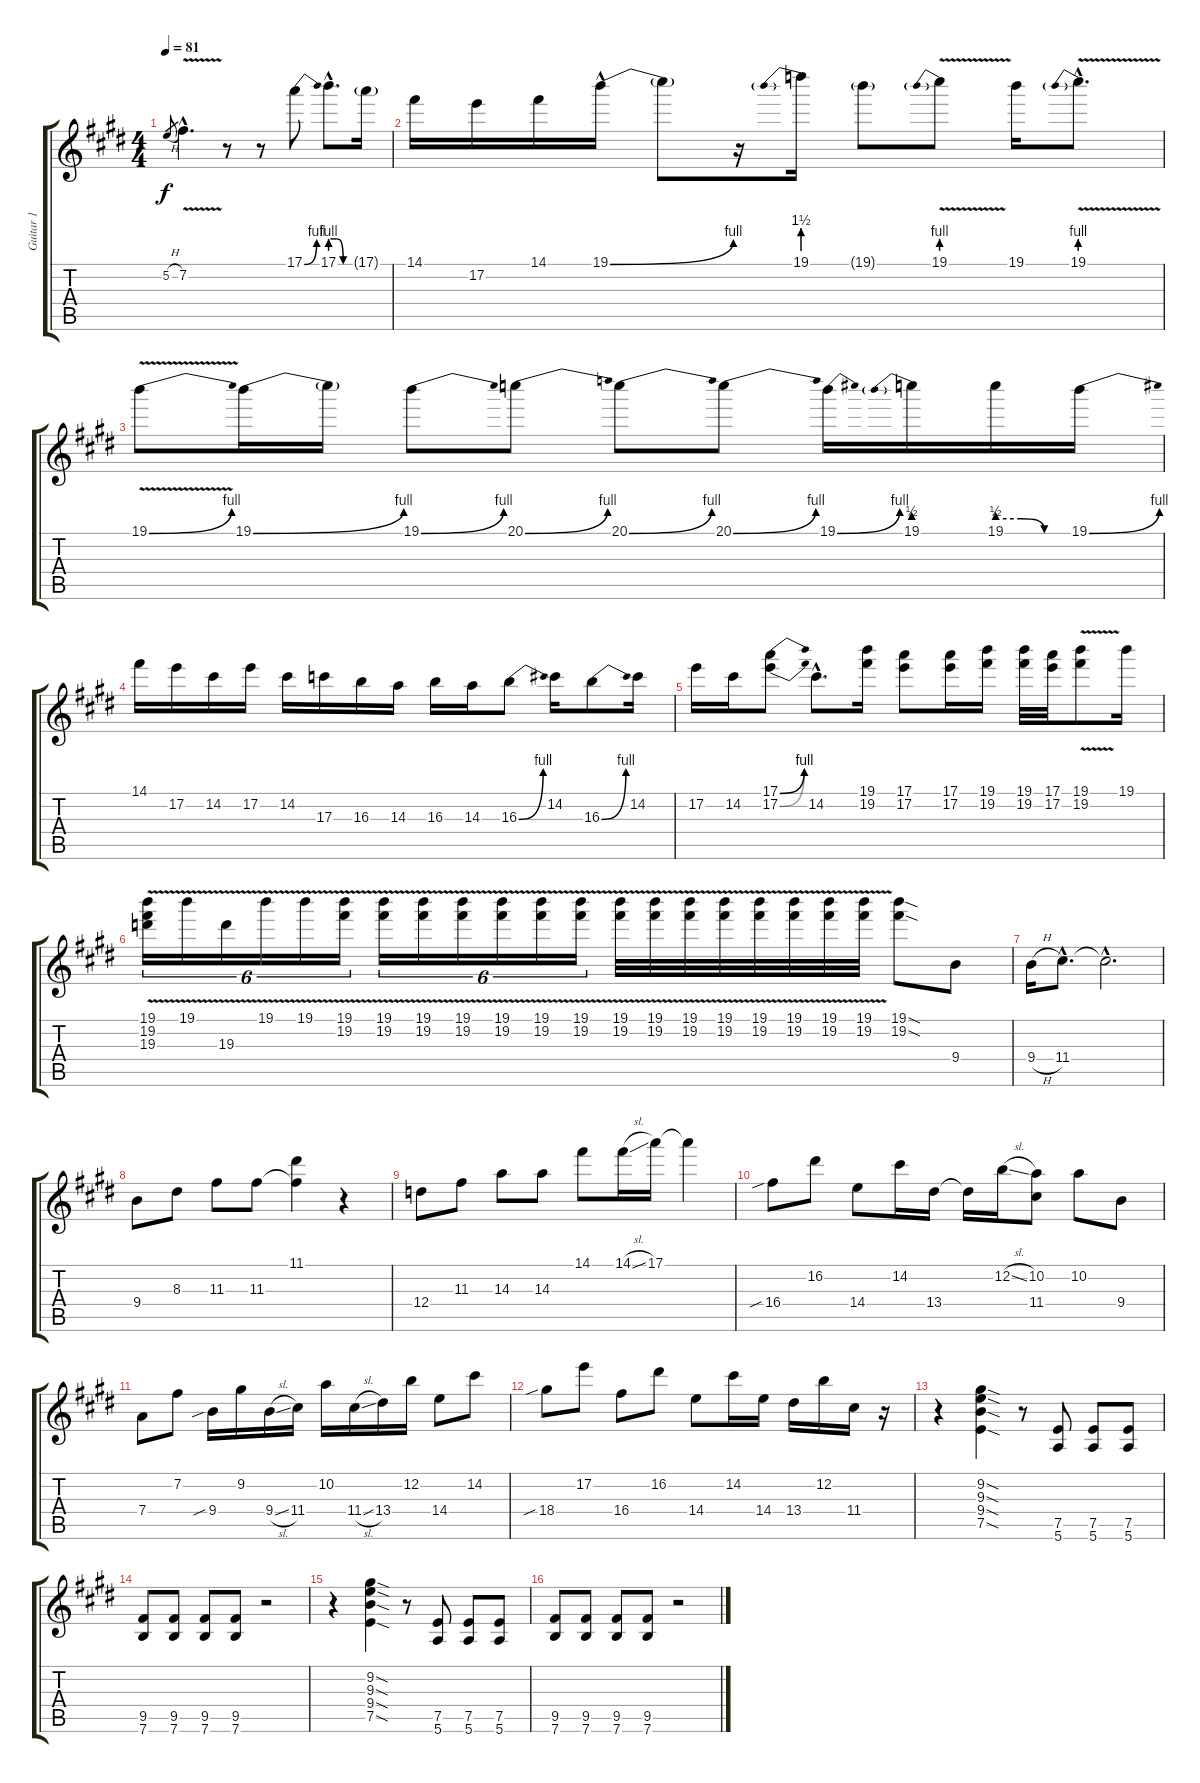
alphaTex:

\track ("Guitar 1" "Guitar 1") {instrument distortionguitar}
\staff {score tabs}
\tuning (E4 B3 G3 D3 A2 E2) {hide}
\ts (4 4)
\tempo 81
\clef g2
\ks c#minor
5.2{h}.8{gr dy f} 7.2{v hac}.4{d} r.8 r.8 17.1{be (bend 0 0 60 4)}.8 17.1{be (custom 0 4 20 4 40 0 60 0) hac}.8{d} 17.1{g}.16 |
14.1.16 17.2.16 14.1.16 19.1{be (bend 0 0 60 4) hac}.16 19.1{t}.8 r.16 19.1{be (prebend 0 6 60 6)}.16 19.1{g}.8 19.1{be (prebend 0 4 60 4) v}.8 19.1.16 19.1{be (prebend 0 4 60 4) v hac}.8{d} |
19.1{be (bend 0 0 60 4) v}.8 19.1{be (bend 0 0 60 4)}.16 19.1{t}.16 19.1{be (bend 0 0 60 4)}.8 20.1{be (bend 0 0 60 4)}.8 20.1{be (bend 0 0 60 4)}.8 20.1{be (bend 0 0 60 4)}.8 19.1{be (bend 0 0 60 4)}.16 19.1{be (prebend 0 2 60 2)}.16 19.1{be (custom 0 2 20 2 40 0 60 0)}.16 19.1{be (bend 0 0 60 4)}.16 |
14.1.16 17.2.16 14.2.16 17.2.16 14.2.16 17.3.16 16.3.16 14.3.16 16.3.16 14.3.16 16.3{be (bend 0 0 60 4)}.8 14.2.16 16.3{be (bend 0 0 60 4)}.8 14.2.16 |
17.2.16 14.2.16 (17.1{be (bend 0 0 60 4)} 17.2{be (bend 0 0 60 4)}).8 14.2{hac}.8{d} (19.1 19.2).16 (17.1 17.2).8 (17.1 17.2).16 (19.1 19.2).16 (19.1 19.2).32 (17.1 17.2).32 (19.1{v} 19.2).8 19.1.16 |
(19.1{v} 19.2 19.3).16{tu (6 4)} 19.1{v}.16{tu (6 4)} 19.3{v}.16{tu (6 4)} 19.1{v}.16{tu (6 4)} 19.1{v}.16{tu (6 4)} (19.1{v} 19.2).16{tu (6 4)} (19.1{v} 19.2).16{tu (6 4)} (19.1{v} 19.2).16{tu (6 4)} (19.1{v} 19.2).16{tu (6 4)} (19.1{v} 19.2).16{tu (6 4)} (19.1{v} 19.2).16{tu (6 4)} (19.1{v} 19.2).16{tu (6 4)} (19.1{v} 19.2).32 (19.1{v} 19.2).32 (19.1{v} 19.2).32 (19.1{v} 19.2).32 (19.1{v} 19.2).32 (19.1{v} 19.2).32 (19.1{v} 19.2).32 (19.1{v} 19.2).32 (19.1{sod} 19.2{sod}).8 9.4.8 |
9.4{h}.16 11.4{hac}.8{d} 11.4{hac t}.2{d} |
9.4.8 8.3.8 11.3.8 11.3.8 (11.1 11.3{t}).4 r.4 |
12.4.8 11.3.8 14.3.8 14.3.8 14.1.8 14.1{sl}.16 17.1.16 17.1{t}.4 |
16.4{sib}.8 16.2.8 14.4.8 14.2.16 13.4.16 13.4{t}.16 12.2{sl}.16 (10.2 11.4).8 10.2.8 9.4.8 |
7.4.8 7.2.8 9.4{sib}.16 9.2.16 9.4{sl}.16 11.4.16 10.2.16 11.4{sl}.16 13.4.16 12.2.16 14.4.8 14.2.8 |
18.4{sib}.8 17.2.8 16.4.8 16.2.8 14.4.8 14.2.16 14.4.16 13.4.16 12.2.16 11.4.16 r.16 |
r.4 (9.2{sod} 9.3{sod} 9.4{sod} 7.5{sod}).4 r.8 (7.5 5.6).8 (7.5 5.6).8 (7.5 5.6).8 |
(9.5 7.6).8 (9.5 7.6).8 (9.5 7.6).8 (9.5 7.6).8 r.2 |
r.4 (9.2{sod} 9.3{sod} 9.4{sod} 7.5{sod}).4 r.8 (7.5 5.6).8 (7.5 5.6).8 (7.5 5.6).8 |
(9.5 7.6).8 (9.5 7.6).8 (9.5 7.6).8 (9.5 7.6).8 r.2
